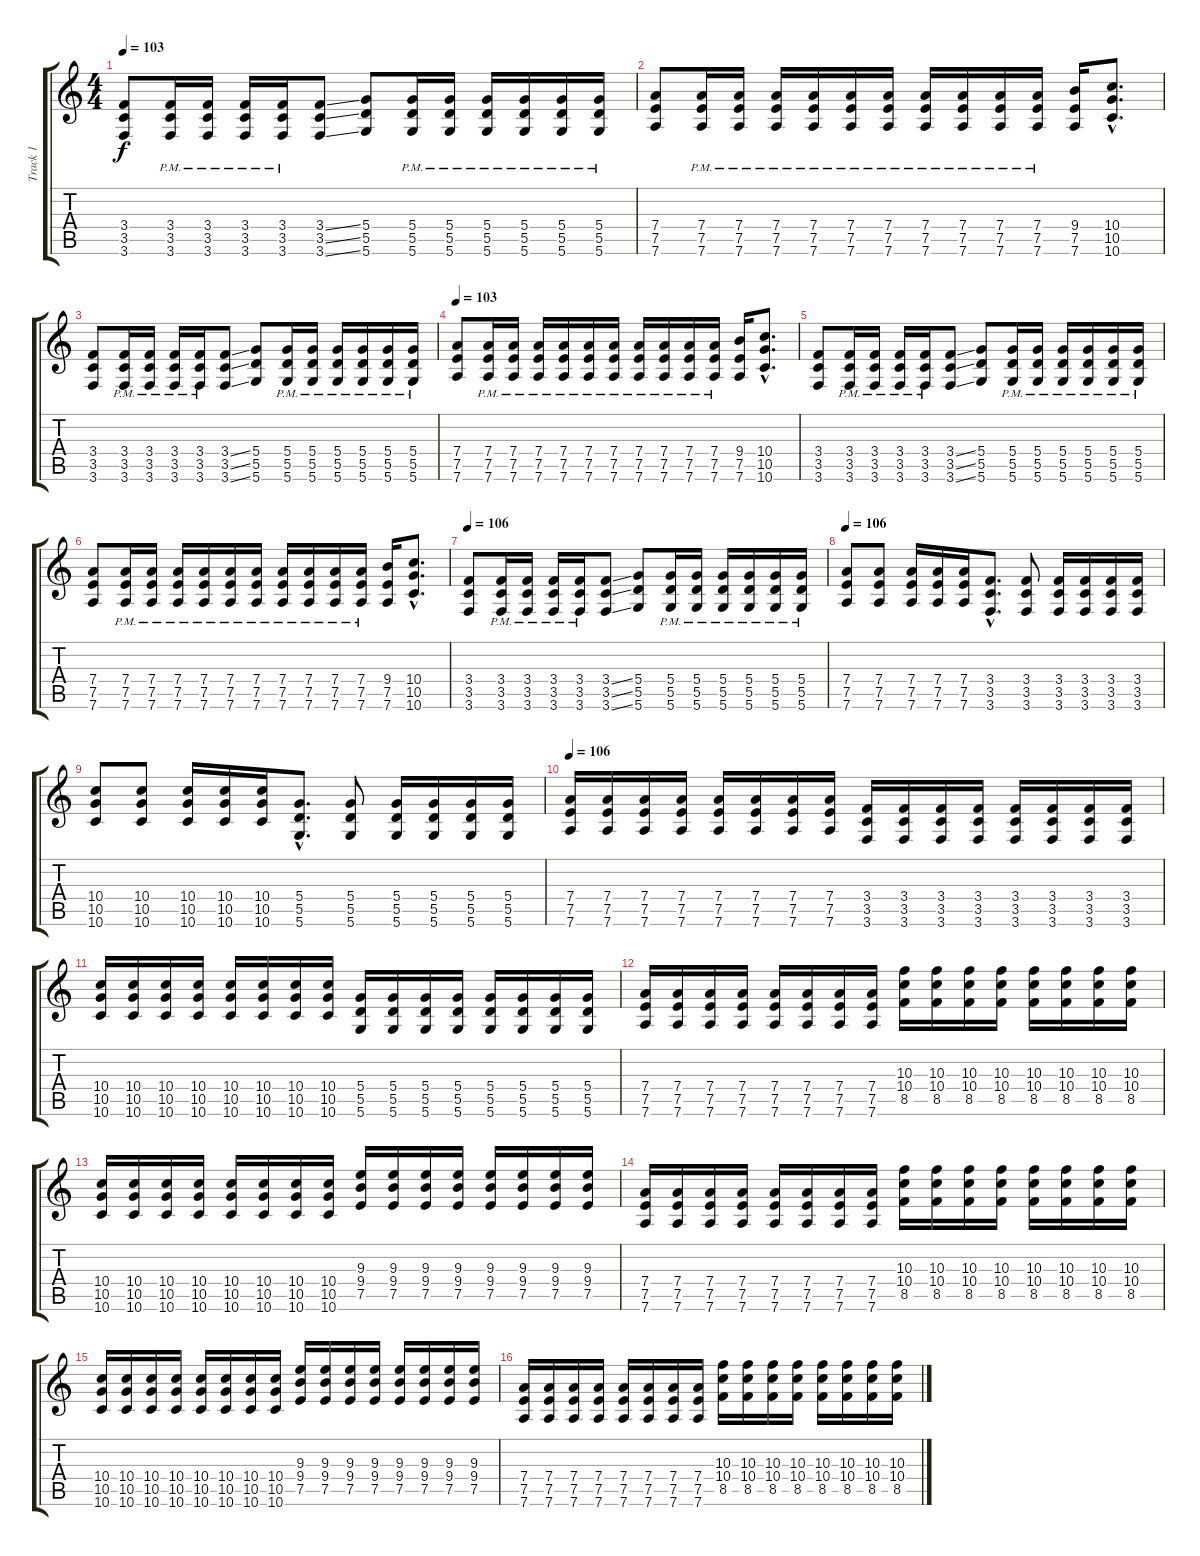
\track ("Track 1" "Track 1") {instrument distortionguitar}
\staff {score tabs}
\tuning (E4 B3 G3 D3 A2 D2) {hide}
\ts (4 4)
\tempo 103
\clef g2
\ks c
(3.4 3.5 3.6).8{dy f} (3.4{pm} 3.5{pm} 3.6{pm}).16 (3.4{pm} 3.5{pm} 3.6{pm}).16 (3.4{pm} 3.5{pm} 3.6{pm}).16 (3.4{pm} 3.5{pm} 3.6{pm}).16 (3.4{ss} 3.5{ss} 3.6{ss}).8 (5.4 5.5 5.6).8 (5.4{pm} 5.5{pm} 5.6{pm}).16 (5.4{pm} 5.5{pm} 5.6{pm}).16 (5.4{pm} 5.5{pm} 5.6{pm}).16 (5.4{pm} 5.5{pm} 5.6{pm}).16 (5.4{pm} 5.5{pm} 5.6{pm}).16 (5.4{pm} 5.5{pm} 5.6{pm}).16 |
(7.4 7.5 7.6).8{volume 16} (7.4{pm} 7.5{pm} 7.6{pm}).16 (7.4{pm} 7.5{pm} 7.6{pm}).16 (7.4{pm} 7.5{pm} 7.6{pm}).16 (7.4{pm} 7.5{pm} 7.6{pm}).16 (7.4{pm} 7.5{pm} 7.6{pm}).16 (7.4{pm} 7.5{pm} 7.6{pm}).16 (7.4{pm} 7.5{pm} 7.6{pm}).16 (7.4{pm} 7.5{pm} 7.6{pm}).16 (7.4{pm} 7.5{pm} 7.6{pm}).16 (7.4{pm} 7.5{pm} 7.6{pm}).16 (9.4 7.5 7.6).16 (10.4{hac} 10.5{hac} 10.6{hac}).8{d} |
(3.4 3.5 3.6).8 (3.4{pm} 3.5{pm} 3.6{pm}).16 (3.4{pm} 3.5{pm} 3.6{pm}).16 (3.4{pm} 3.5{pm} 3.6{pm}).16 (3.4{pm} 3.5{pm} 3.6{pm}).16 (3.4{ss} 3.5{ss} 3.6{ss}).8 (5.4 5.5 5.6).8 (5.4{pm} 5.5{pm} 5.6{pm}).16 (5.4{pm} 5.5{pm} 5.6{pm}).16 (5.4{pm} 5.5{pm} 5.6{pm}).16 (5.4{pm} 5.5{pm} 5.6{pm}).16 (5.4{pm} 5.5{pm} 5.6{pm}).16 (5.4{pm} 5.5{pm} 5.6{pm}).16 |
\tempo 103
(7.4 7.5 7.6).8{volume 16} (7.4{pm} 7.5{pm} 7.6{pm}).16 (7.4{pm} 7.5{pm} 7.6{pm}).16 (7.4{pm} 7.5{pm} 7.6{pm}).16 (7.4{pm} 7.5{pm} 7.6{pm}).16 (7.4{pm} 7.5{pm} 7.6{pm}).16 (7.4{pm} 7.5{pm} 7.6{pm}).16 (7.4{pm} 7.5{pm} 7.6{pm}).16 (7.4{pm} 7.5{pm} 7.6{pm}).16 (7.4{pm} 7.5{pm} 7.6{pm}).16 (7.4{pm} 7.5{pm} 7.6{pm}).16 (9.4 7.5 7.6).16 (10.4{hac} 10.5{hac} 10.6{hac}).8{d} |
(3.4 3.5 3.6).8 (3.4{pm} 3.5{pm} 3.6{pm}).16 (3.4{pm} 3.5{pm} 3.6{pm}).16 (3.4{pm} 3.5{pm} 3.6{pm}).16 (3.4{pm} 3.5{pm} 3.6{pm}).16 (3.4{ss} 3.5{ss} 3.6{ss}).8 (5.4 5.5 5.6).8 (5.4{pm} 5.5{pm} 5.6{pm}).16 (5.4{pm} 5.5{pm} 5.6{pm}).16 (5.4{pm} 5.5{pm} 5.6{pm}).16 (5.4{pm} 5.5{pm} 5.6{pm}).16 (5.4{pm} 5.5{pm} 5.6{pm}).16 (5.4{pm} 5.5{pm} 5.6{pm}).16 |
(7.4 7.5 7.6).8{volume 16} (7.4{pm} 7.5{pm} 7.6{pm}).16 (7.4{pm} 7.5{pm} 7.6{pm}).16 (7.4{pm} 7.5{pm} 7.6{pm}).16 (7.4{pm} 7.5{pm} 7.6{pm}).16 (7.4{pm} 7.5{pm} 7.6{pm}).16 (7.4{pm} 7.5{pm} 7.6{pm}).16 (7.4{pm} 7.5{pm} 7.6{pm}).16 (7.4{pm} 7.5{pm} 7.6{pm}).16 (7.4{pm} 7.5{pm} 7.6{pm}).16 (7.4{pm} 7.5{pm} 7.6{pm}).16 (9.4 7.5 7.6).16 (10.4{hac} 10.5{hac} 10.6{hac}).8{d} |
\tempo 106
(3.4 3.5 3.6).8 (3.4{pm} 3.5{pm} 3.6{pm}).16 (3.4{pm} 3.5{pm} 3.6{pm}).16 (3.4{pm} 3.5{pm} 3.6{pm}).16 (3.4{pm} 3.5{pm} 3.6{pm}).16 (3.4{ss} 3.5{ss} 3.6{ss}).8 (5.4 5.5 5.6).8 (5.4{pm} 5.5{pm} 5.6{pm}).16 (5.4{pm} 5.5{pm} 5.6{pm}).16 (5.4{pm} 5.5{pm} 5.6{pm}).16 (5.4{pm} 5.5{pm} 5.6{pm}).16 (5.4{pm} 5.5{pm} 5.6{pm}).16 (5.4{pm} 5.5{pm} 5.6{pm}).16 |
\tempo 106
(7.4 7.5 7.6).8{balance 8} (7.4 7.5 7.6).8 (7.4 7.5 7.6).16 (7.4 7.5 7.6).16 (7.4 7.5 7.6).16 (3.4{hac} 3.5{hac} 3.6{hac}).8{d} (3.4 3.5 3.6).8 (3.4 3.5 3.6).16 (3.4 3.5 3.6).16 (3.4 3.5 3.6).16 (3.4 3.5 3.6).16 |
(10.4 10.5 10.6).8 (10.4 10.5 10.6).8 (10.4 10.5 10.6).16 (10.4 10.5 10.6).16 (10.4 10.5 10.6).16 (5.4{hac} 5.5{hac} 5.6{hac}).8{d} (5.4 5.5 5.6).8 (5.4 5.5 5.6).16 (5.4 5.5 5.6).16 (5.4 5.5 5.6).16 (5.4 5.5 5.6).16 |
\tempo 106
(7.4 7.5 7.6).16 (7.4 7.5 7.6).16 (7.4 7.5 7.6).16 (7.4 7.5 7.6).16 (7.4 7.5 7.6).16 (7.4 7.5 7.6).16 (7.4 7.5 7.6).16 (7.4 7.5 7.6).16 (3.4 3.5 3.6).16 (3.4 3.5 3.6).16 (3.4 3.5 3.6).16 (3.4 3.5 3.6).16 (3.4 3.5 3.6).16 (3.4 3.5 3.6).16 (3.4 3.5 3.6).16 (3.4 3.5 3.6).16 |
(10.4 10.5 10.6).16 (10.4 10.5 10.6).16 (10.4 10.5 10.6).16 (10.4 10.5 10.6).16 (10.4 10.5 10.6).16 (10.4 10.5 10.6).16 (10.4 10.5 10.6).16 (10.4 10.5 10.6).16 (5.4 5.5 5.6).16 (5.4 5.5 5.6).16 (5.4 5.5 5.6).16 (5.4 5.5 5.6).16 (5.4 5.5 5.6).16 (5.4 5.5 5.6).16 (5.4 5.5 5.6).16 (5.4 5.5 5.6).16 |
(7.4 7.5 7.6).16 (7.4 7.5 7.6).16 (7.4 7.5 7.6).16 (7.4 7.5 7.6).16 (7.4 7.5 7.6).16 (7.4 7.5 7.6).16 (7.4 7.5 7.6).16 (7.4 7.5 7.6).16 (10.3 10.4 8.5).16 (10.3 10.4 8.5).16 (10.3 10.4 8.5).16 (10.3 10.4 8.5).16 (10.3 10.4 8.5).16 (10.3 10.4 8.5).16 (10.3 10.4 8.5).16 (10.3 10.4 8.5).16 |
(10.4 10.5 10.6).16 (10.4 10.5 10.6).16 (10.4 10.5 10.6).16 (10.4 10.5 10.6).16 (10.4 10.5 10.6).16 (10.4 10.5 10.6).16 (10.4 10.5 10.6).16 (10.4 10.5 10.6).16 (9.3 9.4 7.5).16 (9.3 9.4 7.5).16 (9.3 9.4 7.5).16 (9.3 9.4 7.5).16 (9.3 9.4 7.5).16 (9.3 9.4 7.5).16 (9.3 9.4 7.5).16 (9.3 9.4 7.5).16 |
(7.4 7.5 7.6).16 (7.4 7.5 7.6).16 (7.4 7.5 7.6).16 (7.4 7.5 7.6).16 (7.4 7.5 7.6).16 (7.4 7.5 7.6).16 (7.4 7.5 7.6).16 (7.4 7.5 7.6).16 (10.3 10.4 8.5).16 (10.3 10.4 8.5).16 (10.3 10.4 8.5).16 (10.3 10.4 8.5).16 (10.3 10.4 8.5).16 (10.3 10.4 8.5).16 (10.3 10.4 8.5).16 (10.3 10.4 8.5).16 |
(10.4 10.5 10.6).16 (10.4 10.5 10.6).16 (10.4 10.5 10.6).16 (10.4 10.5 10.6).16 (10.4 10.5 10.6).16 (10.4 10.5 10.6).16 (10.4 10.5 10.6).16 (10.4 10.5 10.6).16 (9.3 9.4 7.5).16 (9.3 9.4 7.5).16 (9.3 9.4 7.5).16 (9.3 9.4 7.5).16 (9.3 9.4 7.5).16 (9.3 9.4 7.5).16 (9.3 9.4 7.5).16 (9.3 9.4 7.5).16 |
(7.4 7.5 7.6).16 (7.4 7.5 7.6).16 (7.4 7.5 7.6).16 (7.4 7.5 7.6).16 (7.4 7.5 7.6).16 (7.4 7.5 7.6).16 (7.4 7.5 7.6).16 (7.4 7.5 7.6).16 (10.3 10.4 8.5).16 (10.3 10.4 8.5).16 (10.3 10.4 8.5).16 (10.3 10.4 8.5).16 (10.3 10.4 8.5).16 (10.3 10.4 8.5).16 (10.3 10.4 8.5).16 (10.3 10.4 8.5).16
